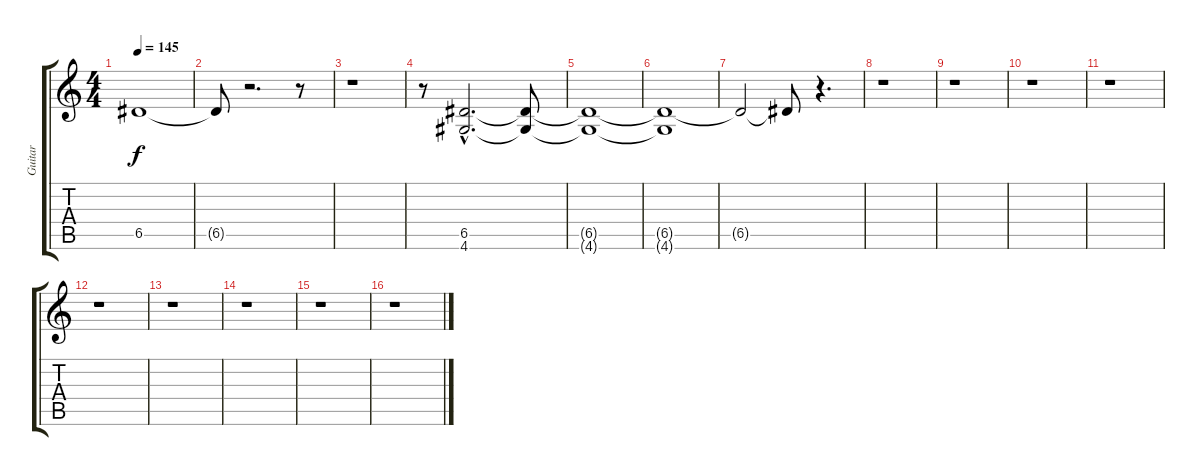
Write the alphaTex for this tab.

\track ("Guitar" "Guitar") {instrument distortionguitar}
\staff {score tabs}
\tuning (E4 B3 G3 D3 A2 E2) {hide}
\ts (4 4)
\tempo 145
\clef g2
\ks c
6.5{t}.1{dy f} |
6.5{t}.8 r.2{d} r.8 |
r.1 |
r.8 (6.5{hac} 4.6{hac}).2{d} (6.5{t} 4.6{t}).8 |
(6.5{t} 4.6{t}).1 |
(6.5{t} 4.6{t}).1 |
6.5{t}.2 6.5{t}.8 r.4{d} |
r.1 |
r.1 |
r.1 |
r.1 |
r.1 |
r.1 |
r.1 |
r.1 |
r.1
